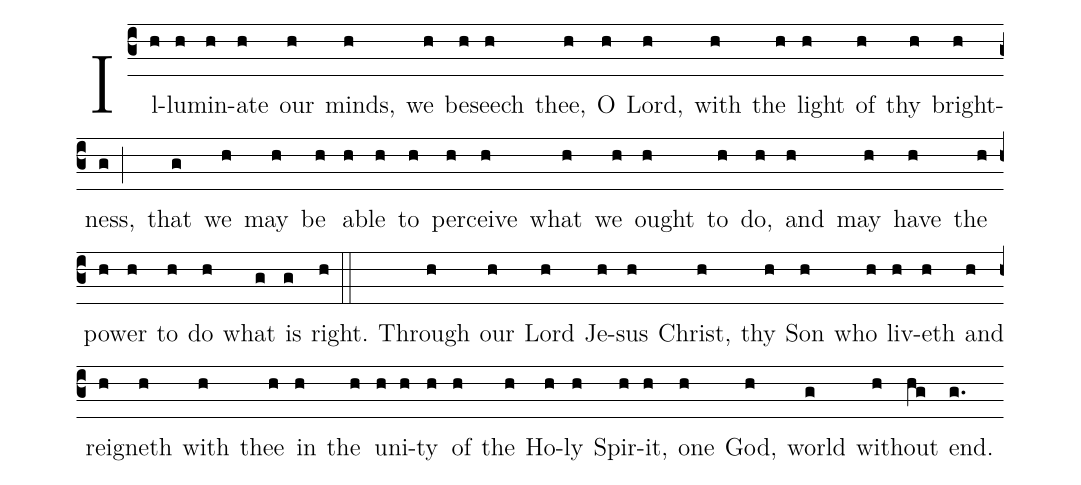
%%
(c3) Il(h)lu(h)min(h)ate(h) our(h) minds,(h) we(h) be(h)seech(h) thee,(h) O(h) Lord,(h) with(h) the(h) light(h) of(h) thy(h) bright(h)ness,(g;) that(g) we(h) may(h) be(h) ab(h)le(h) to(h) per(h)ceive(h) what(h) we(h) ought(h) to(h) do,(h) and(h) may(h) have(h) the(h) pow(h)er(h) to(h) do(h) what(g) is(g) right.(h::) Through(h) our(h) Lord(h) Je(h)sus(h) Christ,(h) thy(h) Son(h) who(h) liv(h)eth(h) and(h) reign(h)eth(h) with(h) thee(h) in(h) the(h) un(h)i(h)ty(h) of(h) the(h) Ho(h)ly(h) Spir(h)it,(h) one(h) God,(h) world(g) with(h)out(hg) end.(g.)
